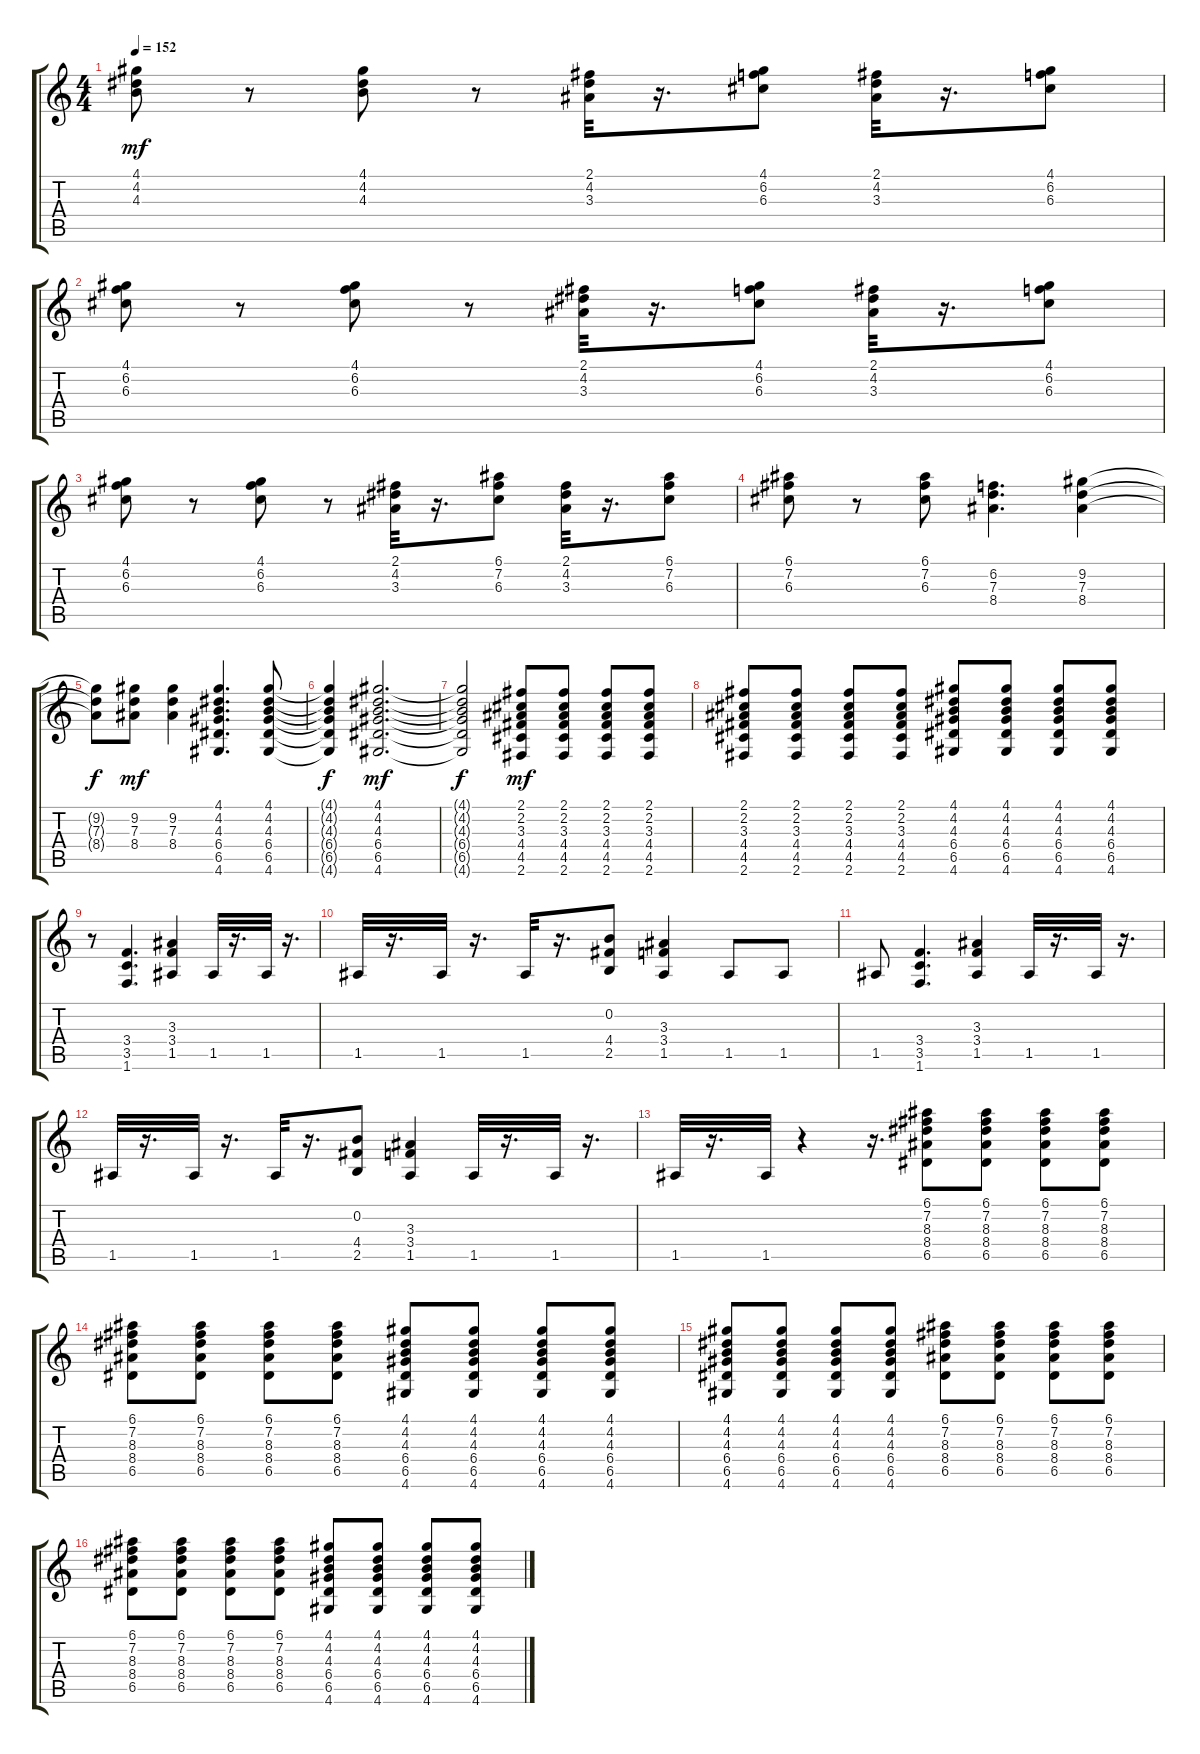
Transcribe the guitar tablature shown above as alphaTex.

\track "" {instrument acousticguitarnylon}
\staff {score tabs}
\tuning (E4 B3 G3 D3 A2 E2) {hide}
\ts (4 4)
\tempo 152
\clef g2
\ks c
(4.1 4.2 4.3).8{dy mf} r.8 (4.1 4.2 4.3).8 r.8 (2.1 4.2 3.3).32 r.16{d} (4.1 6.2 6.3).8 (2.1 4.2 3.3).32 r.16{d} (4.1 6.2 6.3).8 |
(4.1 6.2 6.3).8 r.8 (4.1 6.2 6.3).8 r.8 (2.1 4.2 3.3).32 r.16{d} (4.1 6.2 6.3).8 (2.1 4.2 3.3).32 r.16{d} (4.1 6.2 6.3).8 |
(4.1 6.2 6.3).8 r.8 (4.1 6.2 6.3).8 r.8 (2.1 4.2 3.3).32 r.16{d} (6.1 7.2 6.3).8 (2.1 4.2 3.3).32 r.16{d} (6.1 7.2 6.3).8 |
(6.1 7.2 6.3).8 r.8 (6.1 7.2 6.3).8 (6.2 7.3 8.4).4{d} (9.2 7.3 8.4).4 |
(9.2{t} 7.3{t} 8.4{t}).8{dy f} (9.2 7.3 8.4).8{dy mf} (9.2 7.3 8.4).4 (4.1 4.2 4.3 6.4 6.5 4.6).4{d} (4.1 4.2 4.3 6.4 6.5 4.6).8 |
(4.1{t} 4.2{t} 4.3{t} 6.4{t} 6.5{t} 4.6{t}).4{dy f} (4.1 4.2 4.3 6.4 6.5 4.6).2{d dy mf} |
(4.1{t} 4.2{t} 4.3{t} 6.4{t} 6.5{t} 4.6{t}).2{dy f} (2.1 2.2 3.3 4.4 4.5 2.6).8{dy mf} (2.1 2.2 3.3 4.4 4.5 2.6).8 (2.1 2.2 3.3 4.4 4.5 2.6).8 (2.1 2.2 3.3 4.4 4.5 2.6).8 |
(2.1 2.2 3.3 4.4 4.5 2.6).8 (2.1 2.2 3.3 4.4 4.5 2.6).8 (2.1 2.2 3.3 4.4 4.5 2.6).8 (2.1 2.2 3.3 4.4 4.5 2.6).8 (4.1 4.2 4.3 6.4 6.5 4.6).8 (4.1 4.2 4.3 6.4 6.5 4.6).8 (4.1 4.2 4.3 6.4 6.5 4.6).8 (4.1 4.2 4.3 6.4 6.5 4.6).8 |
r.8 (3.4 3.5 1.6).4{d} (3.3 3.4 1.5).4 1.5.32 r.16{d} 1.5.32 r.16{d} |
1.5.32 r.16{d} 1.5.32 r.16{d} 1.5.32 r.16{d} (0.2 4.4 2.5).8 (3.3 3.4 1.5).4 1.5.8 1.5.8 |
1.5.8 (3.4 3.5 1.6).4{d} (3.3 3.4 1.5).4 1.5.32 r.16{d} 1.5.32 r.16{d} |
1.5.32 r.16{d} 1.5.32 r.16{d} 1.5.32 r.16{d} (0.2 4.4 2.5).8 (3.3 3.4 1.5).4 1.5.32 r.16{d} 1.5.32 r.16{d} |
1.5.32 r.16{d} 1.5.32 r.4 r.16{d} (6.1 7.2 8.3 8.4 6.5).8 (6.1 7.2 8.3 8.4 6.5).8 (6.1 7.2 8.3 8.4 6.5).8 (6.1 7.2 8.3 8.4 6.5).8 |
(6.1 7.2 8.3 8.4 6.5).8 (6.1 7.2 8.3 8.4 6.5).8 (6.1 7.2 8.3 8.4 6.5).8 (6.1 7.2 8.3 8.4 6.5).8 (4.1 4.2 4.3 6.4 6.5 4.6).8 (4.1 4.2 4.3 6.4 6.5 4.6).8 (4.1 4.2 4.3 6.4 6.5 4.6).8 (4.1 4.2 4.3 6.4 6.5 4.6).8 |
(4.1 4.2 4.3 6.4 6.5 4.6).8 (4.1 4.2 4.3 6.4 6.5 4.6).8 (4.1 4.2 4.3 6.4 6.5 4.6).8 (4.1 4.2 4.3 6.4 6.5 4.6).8 (6.1 7.2 8.3 8.4 6.5).8 (6.1 7.2 8.3 8.4 6.5).8 (6.1 7.2 8.3 8.4 6.5).8 (6.1 7.2 8.3 8.4 6.5).8 |
(6.1 7.2 8.3 8.4 6.5).8 (6.1 7.2 8.3 8.4 6.5).8 (6.1 7.2 8.3 8.4 6.5).8 (6.1 7.2 8.3 8.4 6.5).8 (4.1 4.2 4.3 6.4 6.5 4.6).8 (4.1 4.2 4.3 6.4 6.5 4.6).8 (4.1 4.2 4.3 6.4 6.5 4.6).8 (4.1 4.2 4.3 6.4 6.5 4.6).8
